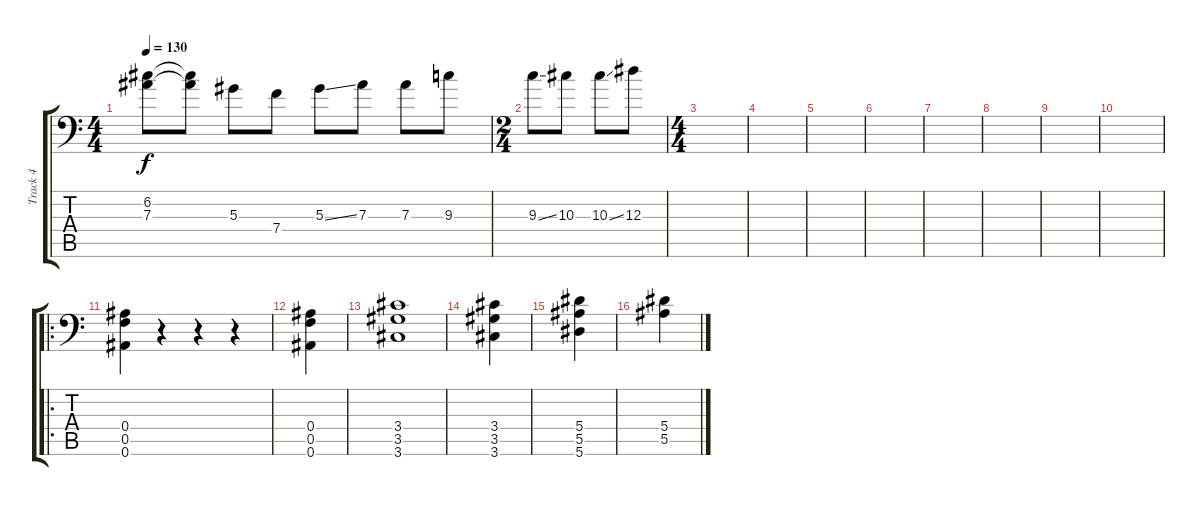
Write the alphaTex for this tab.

\track ("Track 4" "Track 4") {instrument overdrivenguitar}
\staff {score tabs}
\tuning (C4 G3 Eb3 Bb2 F2 Bb1) {hide}
\ts (4 4)
\tempo 130
\clef f4
\ks c
(6.2{t} 7.3{t}).8{dy f} (6.2{t} 7.3{t}).8 5.3.8 7.4.8 5.3{ss}.8 7.3.8 7.3.8 9.3.8 |
\ts (2 4)
9.3{ss}.8 10.3.8 10.3{ss}.8 12.3.8 |
\ts (4 4)
|
|
|
|
|
|
|
|
\ro
(0.4 0.5 0.6).4 r.4 r.4 r.4 |
(0.4 0.5 0.6).4 |
(3.4 3.5 3.6).1 |
(3.4 3.5 3.6).4 |
(5.4 5.5 5.6).4 |
(5.4 5.5).4
